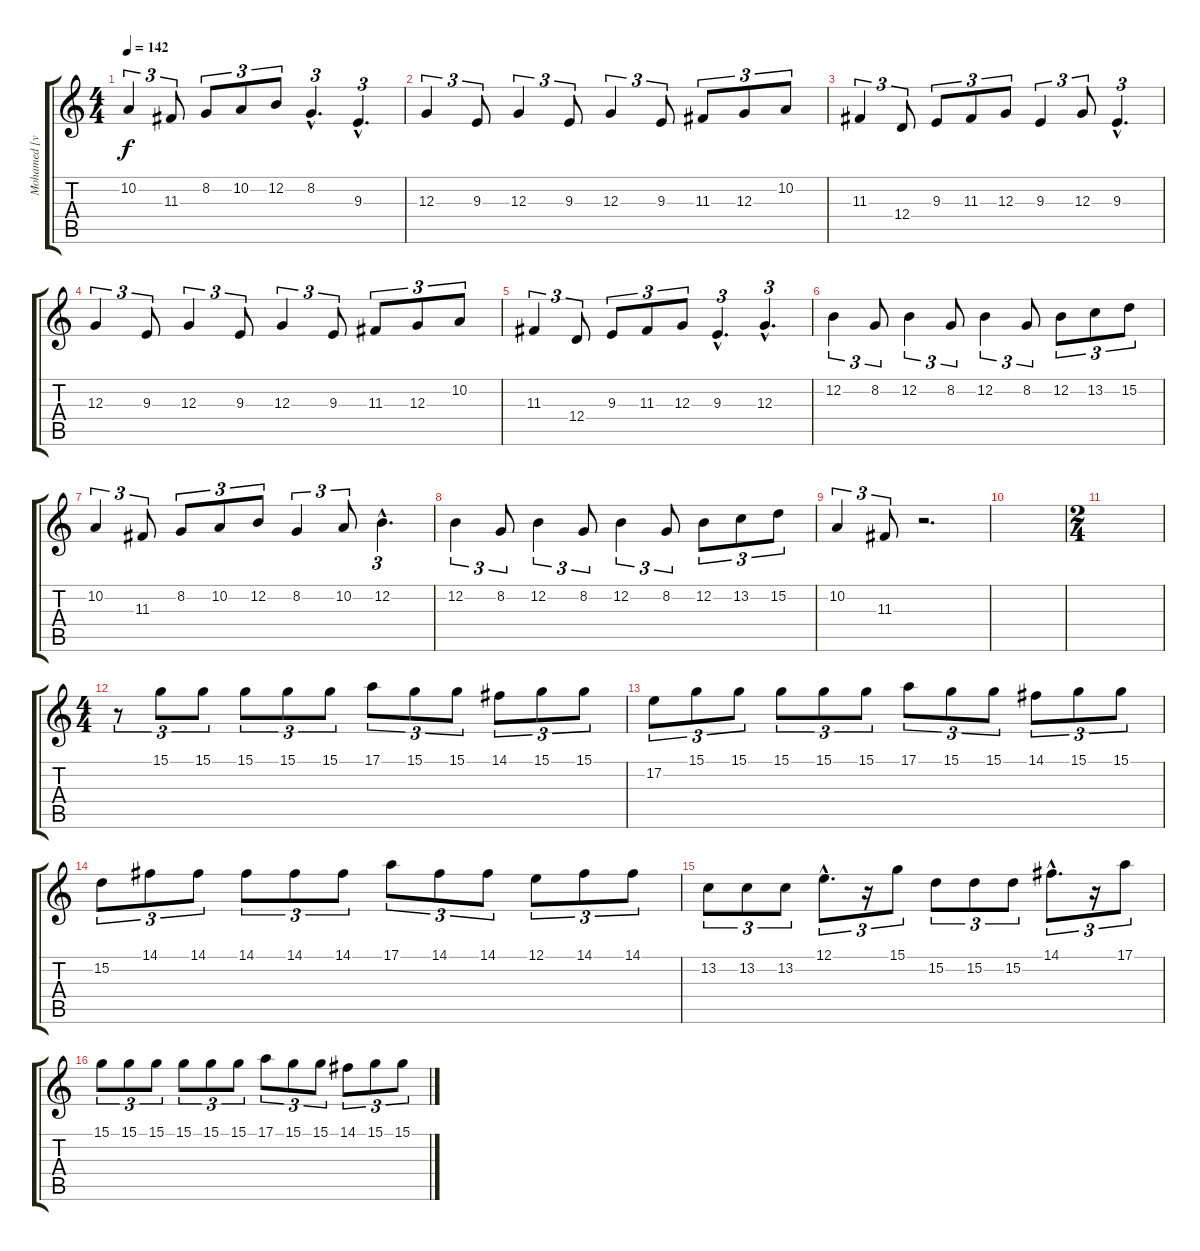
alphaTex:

\track ("Mohamed [violin]" "Mohamed [v") {instrument violin}
\staff {score tabs}
\tuning (E4 B3 G3 D3 A2 E2) {hide}
\ts (4 4)
\tempo 142
\clef g2
\ks c
10.2.4{tu (3 2) dy f} 11.3.8{tu (3 2)} 8.2.8{tu (3 2)} 10.2.8{tu (3 2)} 12.2.8{tu (3 2)} 8.2{hac}.4{d tu (3 2)} 9.3{hac}.4{d tu (3 2)} |
12.3.4{tu (3 2)} 9.3.8{tu (3 2)} 12.3.4{tu (3 2)} 9.3.8{tu (3 2)} 12.3.4{tu (3 2)} 9.3.8{tu (3 2)} 11.3.8{tu (3 2)} 12.3.8{tu (3 2)} 10.2.8{tu (3 2)} |
11.3.4{tu (3 2)} 12.4.8{tu (3 2)} 9.3.8{tu (3 2)} 11.3.8{tu (3 2)} 12.3.8{tu (3 2)} 9.3.4{tu (3 2)} 12.3.8{tu (3 2)} 9.3{hac}.4{d tu (3 2)} |
12.3.4{tu (3 2)} 9.3.8{tu (3 2)} 12.3.4{tu (3 2)} 9.3.8{tu (3 2)} 12.3.4{tu (3 2)} 9.3.8{tu (3 2)} 11.3.8{tu (3 2)} 12.3.8{tu (3 2)} 10.2.8{tu (3 2)} |
11.3.4{tu (3 2)} 12.4.8{tu (3 2)} 9.3.8{tu (3 2)} 11.3.8{tu (3 2)} 12.3.8{tu (3 2)} 9.3{hac}.4{d tu (3 2)} 12.3{hac}.4{d tu (3 2)} |
12.2.4{tu (3 2)} 8.2.8{tu (3 2)} 12.2.4{tu (3 2)} 8.2.8{tu (3 2)} 12.2.4{tu (3 2)} 8.2.8{tu (3 2)} 12.2.8{tu (3 2)} 13.2.8{tu (3 2)} 15.2.8{tu (3 2)} |
10.2.4{tu (3 2)} 11.3.8{tu (3 2)} 8.2.8{tu (3 2)} 10.2.8{tu (3 2)} 12.2.8{tu (3 2)} 8.2.4{tu (3 2)} 10.2.8{tu (3 2)} 12.2{hac}.4{d tu (3 2)} |
12.2.4{tu (3 2)} 8.2.8{tu (3 2)} 12.2.4{tu (3 2)} 8.2.8{tu (3 2)} 12.2.4{tu (3 2)} 8.2.8{tu (3 2)} 12.2.8{tu (3 2)} 13.2.8{tu (3 2)} 15.2.8{tu (3 2)} |
10.2.4{tu (3 2)} 11.3.8{tu (3 2)} r.2{d} |
|
\ts (2 4)
|
\ts (4 4)
r.8{tu (3 2)} 15.1.8{tu (3 2)} 15.1.8{tu (3 2)} 15.1.8{tu (3 2)} 15.1.8{tu (3 2)} 15.1.8{tu (3 2)} 17.1.8{tu (3 2)} 15.1.8{tu (3 2)} 15.1.8{tu (3 2)} 14.1.8{tu (3 2)} 15.1.8{tu (3 2)} 15.1.8{tu (3 2)} |
17.2.8{tu (3 2)} 15.1.8{tu (3 2)} 15.1.8{tu (3 2)} 15.1.8{tu (3 2)} 15.1.8{tu (3 2)} 15.1.8{tu (3 2)} 17.1.8{tu (3 2)} 15.1.8{tu (3 2)} 15.1.8{tu (3 2)} 14.1.8{tu (3 2)} 15.1.8{tu (3 2)} 15.1.8{tu (3 2)} |
15.2.8{tu (3 2)} 14.1.8{tu (3 2)} 14.1.8{tu (3 2)} 14.1.8{tu (3 2)} 14.1.8{tu (3 2)} 14.1.8{tu (3 2)} 17.1.8{tu (3 2)} 14.1.8{tu (3 2)} 14.1.8{tu (3 2)} 12.1.8{tu (3 2)} 14.1.8{tu (3 2)} 14.1.8{tu (3 2)} |
13.2.8{tu (3 2)} 13.2.8{tu (3 2)} 13.2.8{tu (3 2)} 12.1{hac}.8{d tu (3 2)} r.16{tu (3 2)} 15.1.8{tu (3 2)} 15.2.8{tu (3 2)} 15.2.8{tu (3 2)} 15.2.8{tu (3 2)} 14.1{hac}.8{d tu (3 2)} r.16{tu (3 2)} 17.1.8{tu (3 2)} |
15.1.8{tu (3 2)} 15.1.8{tu (3 2)} 15.1.8{tu (3 2)} 15.1.8{tu (3 2)} 15.1.8{tu (3 2)} 15.1.8{tu (3 2)} 17.1.8{tu (3 2)} 15.1.8{tu (3 2)} 15.1.8{tu (3 2)} 14.1.8{tu (3 2)} 15.1.8{tu (3 2)} 15.1.8{tu (3 2)}
